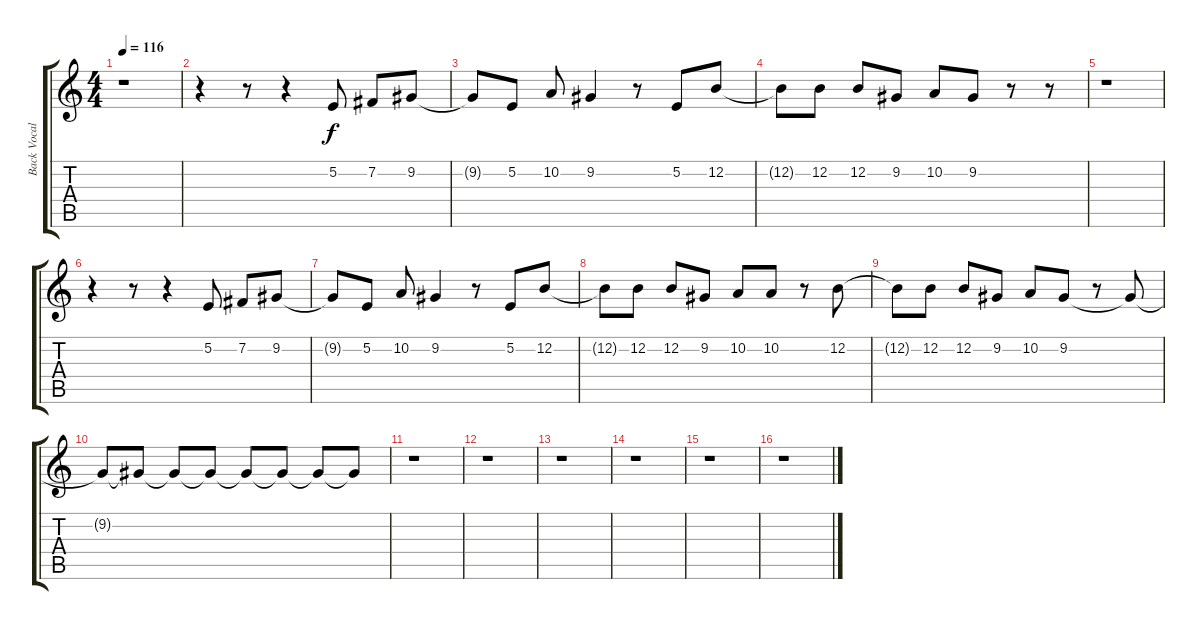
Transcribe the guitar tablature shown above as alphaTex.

\track ("Back Vocals" "Back Vocal") {instrument lead2sawtooth}
\staff {score tabs}
\tuning (E4 B3 G3 D3 A2 E2) {hide}
\ts (4 4)
\tempo 116
\clef g2
\ks c
r.1{dy f} |
r.4 r.8 r.4 5.2.8 7.2.8 9.2.8 |
9.2{t}.8 5.2.8 10.2.8 9.2.4 r.8 5.2.8 12.2.8 |
12.2{t}.8 12.2.8 12.2.8 9.2.8 10.2.8 9.2.8 r.8 r.8 |
r.1 |
r.4 r.8 r.4 5.2.8 7.2.8 9.2.8 |
9.2{t}.8 5.2.8 10.2.8 9.2.4 r.8 5.2.8 12.2.8 |
12.2{t}.8 12.2.8 12.2.8 9.2.8 10.2.8 10.2.8 r.8 12.2.8 |
12.2{t}.8 12.2.8 12.2.8 9.2.8 10.2.8 9.2.8 r.8 9.2{t}.8 |
9.2{t}.8{volume 12} 9.2{t}.8{volume 11} 9.2{t}.8{volume 10} 9.2{t}.8{volume 9} 9.2{t}.8{volume 8} 9.2{t}.8{volume 6} 9.2{t}.8{volume 4} 9.2{t}.8{volume 2} |
r.1 |
r.1 |
r.1 |
r.1 |
r.1 |
r.1
